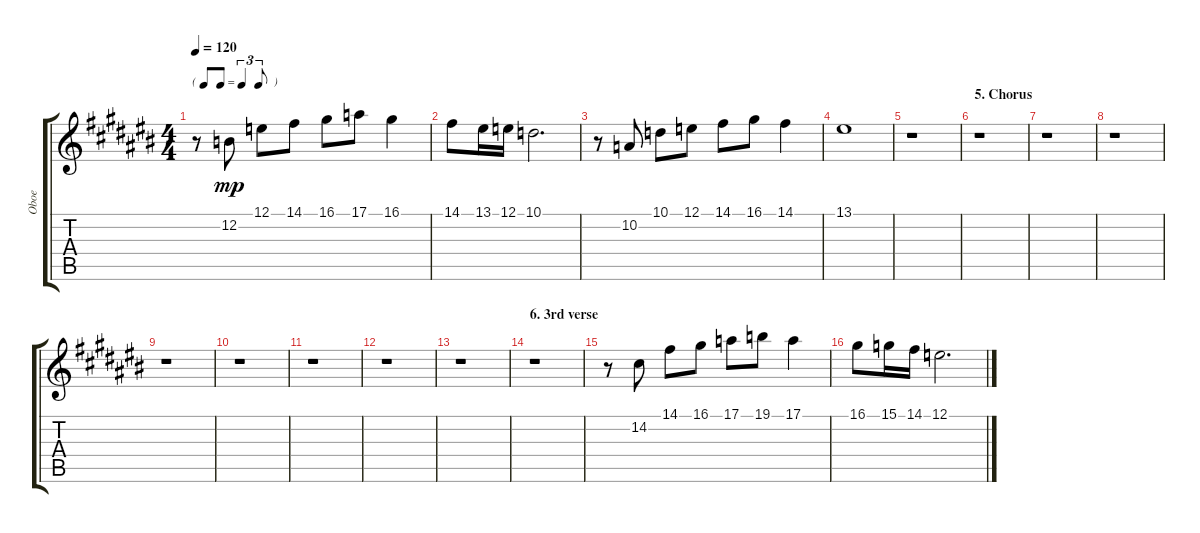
\track ("Oboe" "Oboe") {mute instrument oboe}
\staff {score tabs}
\tuning (E4 B3 G3 D3 A2 E2) {hide}
\ts (4 4)
\tf triplet8th
\tempo 120
\clef g2
\ks c#
r.8{dy mp} 12.2.8 12.1.8 14.1.8 16.1.8 17.1.8 16.1.4 |
14.1.8 13.1.16 12.1.16 10.1.2{d} |
r.8 10.2.8 10.1.8 12.1.8 14.1.8 16.1.8 14.1.4 |
13.1.1 |
r.1 |
\section ("" "5. Chorus")
r.1 |
r.1 |
r.1 |
r.1 |
r.1 |
r.1 |
r.1 |
r.1 |
\section ("" "6. 3rd verse")
r.1 |
r.8 14.2.8 14.1.8 16.1.8 17.1.8 19.1.8 17.1.4 |
16.1.8 15.1.16 14.1.16 12.1.2{d}
